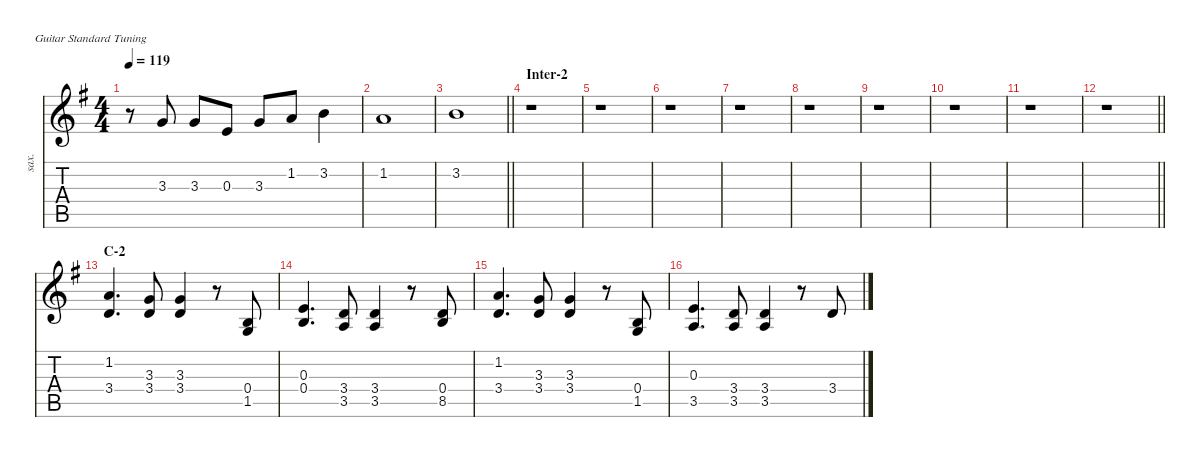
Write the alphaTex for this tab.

\defaultSystemsLayout 4
\hideDynamics
\bracketExtendMode nobrackets
\otherSystemsTrackNameOrientation horizontal
\track ("Vocals" "sax.") {instrument altosax}
\staff {score tabs}
\tuning (E4 B3 G3 D3 A2 E2)
\displaytranspose 9
\ts (4 4)
\tempo 119
\clef g2
\ks g
r.8{dy f} 3.3{acc forcenatural}.8 3.3{acc forcenatural}.8 0.3{acc forcenatural}.8 3.3{acc forcenatural}.8 1.2{acc forcenatural}.8 3.2{acc forcenatural}.4 |
1.2{acc forcenatural}.1 |
\barLineRight lightlight
3.2{acc forcenatural}.1 |
\section ("" "Inter-2")
r.1 |
r.1 |
r.1 |
r.1 |
r.1 |
r.1 |
r.1 |
r.1 |
\barLineRight lightlight
r.1 |
\section ("" "C-2")
(1.2{acc forcenatural} 3.4{acc forcenatural}).4{d} (3.3{acc forcenatural} 3.4{acc forcenatural}).8 (3.3{acc forcenatural} 3.4{acc forcenatural}).4 r.8 (0.4{acc forcenatural} 1.5{acc forcenatural}).8 |
(0.3{acc forcenatural} 0.4{acc forcenatural}).4{d} (3.4{acc forcenatural} 3.5{acc forcenatural}).8 (3.4{acc forcenatural} 3.5{acc forcenatural}).4 r.8 (0.4{acc forcenatural} 8.5{acc forcenatural}).8 |
(1.2{acc forcenatural} 3.4{acc forcenatural}).4{d} (3.3{acc forcenatural} 3.4{acc forcenatural}).8 (3.3{acc forcenatural} 3.4{acc forcenatural}).4 r.8 (0.4{acc forcenatural} 1.5{acc forcenatural}).8 |
(0.3{acc forcenatural} 3.5{acc forcenatural}).4{d} (3.4{acc forcenatural} 3.5{acc forcenatural}).8 (3.4{acc forcenatural} 3.5{acc forcenatural}).4 r.8 3.4{acc forcenatural}.8
